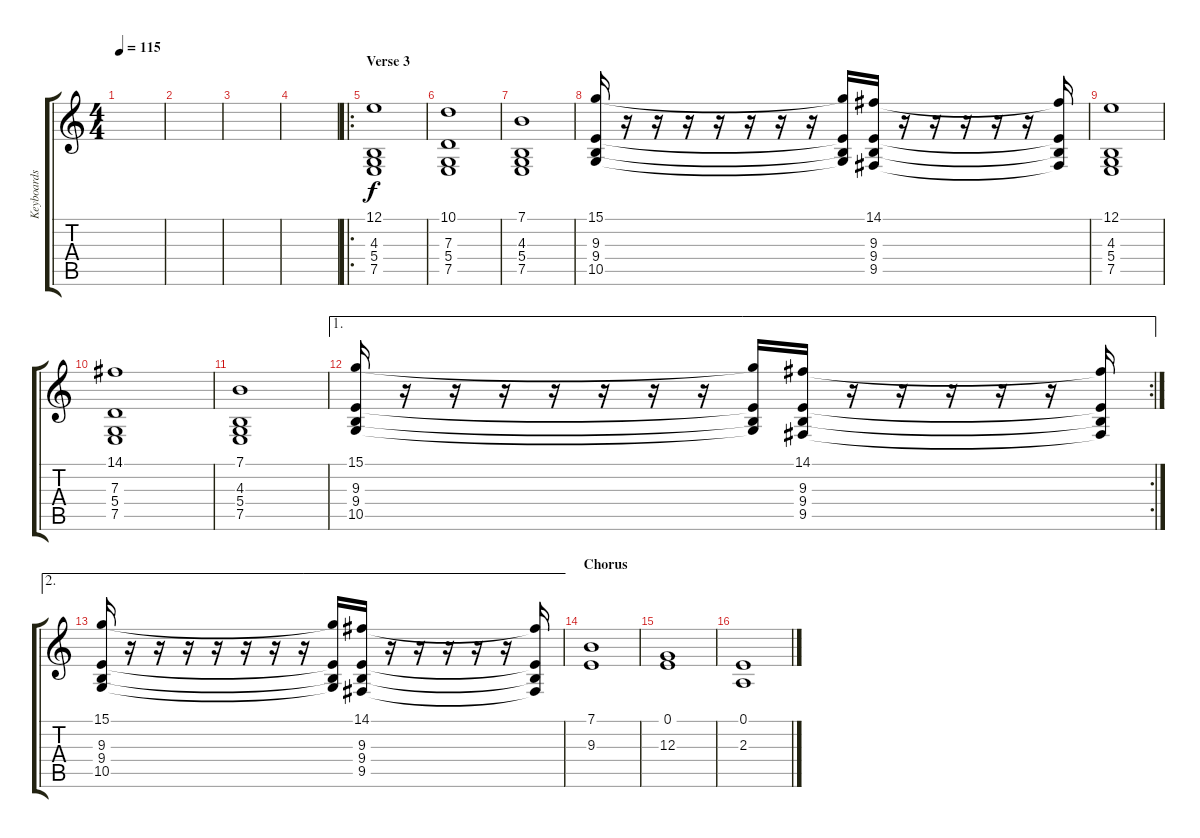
\track ("Keyboards" "Keyboards") {instrument stringensemble2}
\staff {score tabs}
\tuning (E4 B3 G3 D3 A2 E2) {hide}
\ts (4 4)
\tempo 115
\clef g2
\ks c
|
|
|
|
\ro
\section ("" "Verse 3")
(12.1 4.3 5.4 7.5).1 |
(10.1 7.3 5.4 7.5).1 |
(7.1 4.3 5.4 7.5).1 |
(15.1 9.3 9.4 10.5).16 r.16 r.16 r.16 r.16 r.16 r.16 r.16 (15.1{t} 9.3{t} 9.4{t} 10.5{t}).16 (14.1 9.3 9.4 9.5).16 r.16 r.16 r.16 r.16 r.16 (14.1{t} 9.3{t} 9.4{t} 9.5{t}).16 |
(12.1 4.3 5.4 7.5).1 |
(14.1 7.3 5.4 7.5).1 |
(7.1 4.3 5.4 7.5).1 |
\ae 1
\rc 2
(15.1 9.3 9.4 10.5).16 r.16 r.16 r.16 r.16 r.16 r.16 r.16 (15.1{t} 9.3{t} 9.4{t} 10.5{t}).16 (14.1 9.3 9.4 9.5).16 r.16 r.16 r.16 r.16 r.16 (14.1{t} 9.3{t} 9.4{t} 9.5{t}).16 |
\ae 2
(15.1 9.3 9.4 10.5).16 r.16 r.16 r.16 r.16 r.16 r.16 r.16 (15.1{t} 9.3{t} 9.4{t} 10.5{t}).16 (14.1 9.3 9.4 9.5).16 r.16 r.16 r.16 r.16 r.16 (14.1{t} 9.3{t} 9.4{t} 9.5{t}).16 |
\section ("" "Chorus")
(7.1 9.3).1 |
(0.1 12.3).1 |
(0.1 2.3).1
